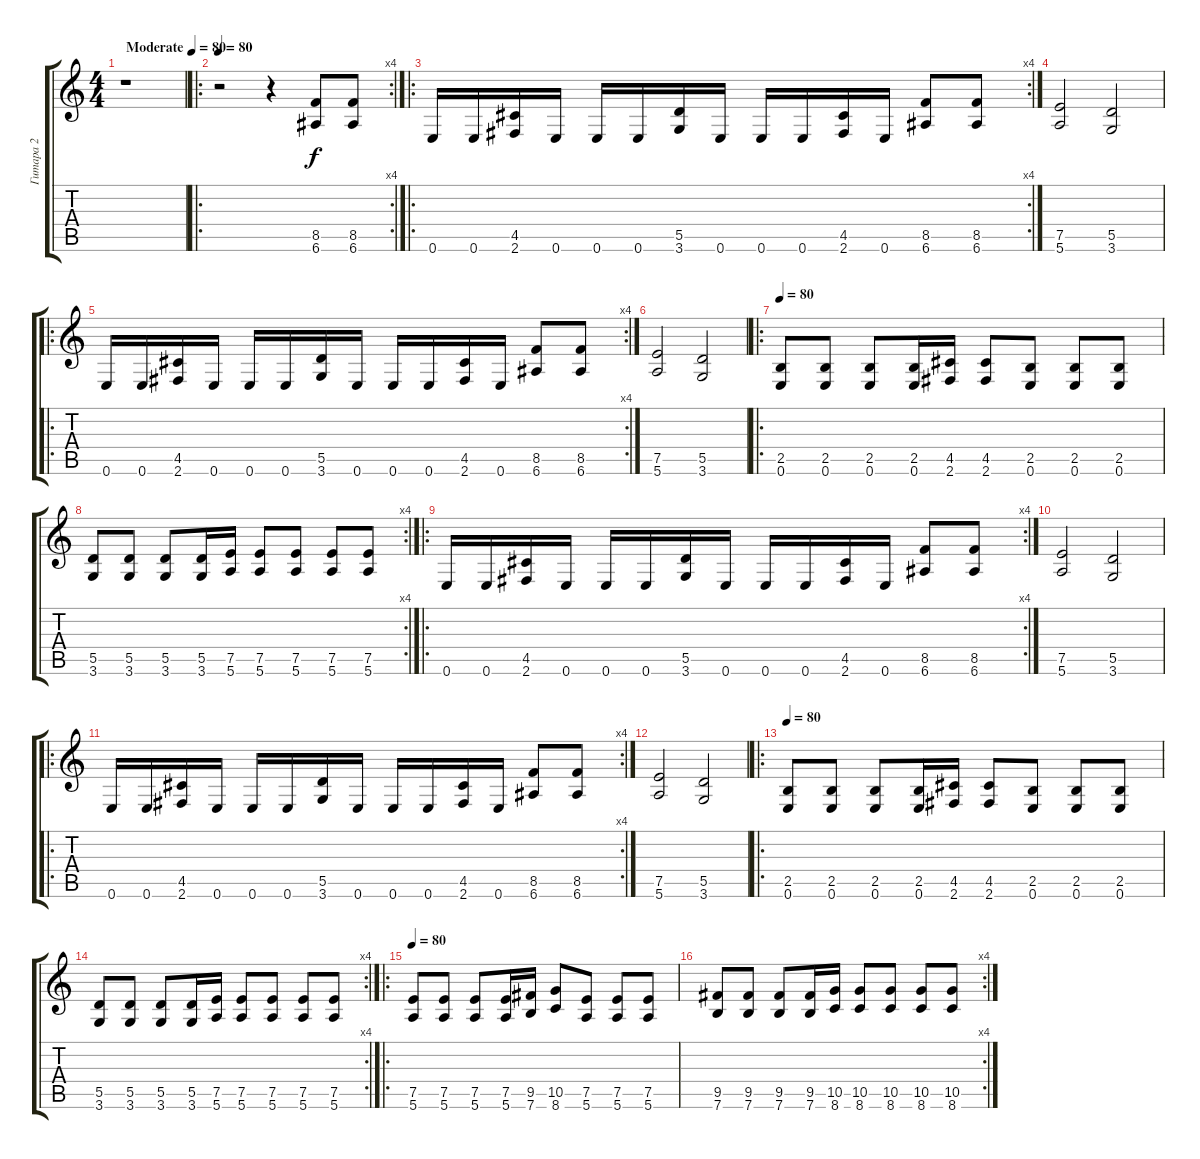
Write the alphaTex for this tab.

\track ("Гитара 2" "Гитара 2") {instrument distortionguitar}
\staff {score tabs}
\tuning (E4 B3 G3 D3 A2 E2) {hide}
\ts (4 4)
\tempo (80 "Moderate")
\clef g2
\ks c
r.1{dy f instrument distortionguitar} |
\ro
\rc 4
\tempo 80
r.2 r.4 (8.5 6.6).8 (8.5 6.6).8 |
\ro
\rc 4
0.6.16 0.6.16 (4.5 2.6).16 0.6.16 0.6.16 0.6.16 (5.5 3.6).16 0.6.16 0.6.16 0.6.16 (4.5 2.6).16 0.6.16 (8.5 6.6).8 (8.5 6.6).8 |
(7.5 5.6).2 (5.5 3.6).2 |
\ro
\rc 4
0.6.16 0.6.16 (4.5 2.6).16 0.6.16 0.6.16 0.6.16 (5.5 3.6).16 0.6.16 0.6.16 0.6.16 (4.5 2.6).16 0.6.16 (8.5 6.6).8 (8.5 6.6).8 |
(7.5 5.6).2 (5.5 3.6).2 |
\ro
\tempo 80
(2.5 0.6).8 (2.5 0.6).8 (2.5 0.6).8 (2.5 0.6).16 (4.5 2.6).16 (4.5 2.6).8 (2.5 0.6).8 (2.5 0.6).8 (2.5 0.6).8 |
\rc 4
(5.5 3.6).8 (5.5 3.6).8 (5.5 3.6).8 (5.5 3.6).16 (7.5 5.6).16 (7.5 5.6).8 (7.5 5.6).8 (7.5 5.6).8 (7.5 5.6).8 |
\ro
\rc 4
0.6.16 0.6.16 (4.5 2.6).16 0.6.16 0.6.16 0.6.16 (5.5 3.6).16 0.6.16 0.6.16 0.6.16 (4.5 2.6).16 0.6.16 (8.5 6.6).8 (8.5 6.6).8 |
(7.5 5.6).2 (5.5 3.6).2 |
\ro
\rc 4
0.6.16 0.6.16 (4.5 2.6).16 0.6.16 0.6.16 0.6.16 (5.5 3.6).16 0.6.16 0.6.16 0.6.16 (4.5 2.6).16 0.6.16 (8.5 6.6).8 (8.5 6.6).8 |
(7.5 5.6).2 (5.5 3.6).2 |
\ro
\tempo 80
(2.5 0.6).8 (2.5 0.6).8 (2.5 0.6).8 (2.5 0.6).16 (4.5 2.6).16 (4.5 2.6).8 (2.5 0.6).8 (2.5 0.6).8 (2.5 0.6).8 |
\rc 4
(5.5 3.6).8 (5.5 3.6).8 (5.5 3.6).8 (5.5 3.6).16 (7.5 5.6).16 (7.5 5.6).8 (7.5 5.6).8 (7.5 5.6).8 (7.5 5.6).8 |
\ro
\tempo 80
(7.5 5.6).8 (7.5 5.6).8 (7.5 5.6).8 (7.5 5.6).16 (9.5 7.6).16 (10.5 8.6).8 (7.5 5.6).8 (7.5 5.6).8 (7.5 5.6).8 |
\rc 4
(9.5 7.6).8 (9.5 7.6).8 (9.5 7.6).8 (9.5 7.6).16 (10.5 8.6).16 (10.5 8.6).8 (10.5 8.6).8 (10.5 8.6).8 (10.5 8.6).8
